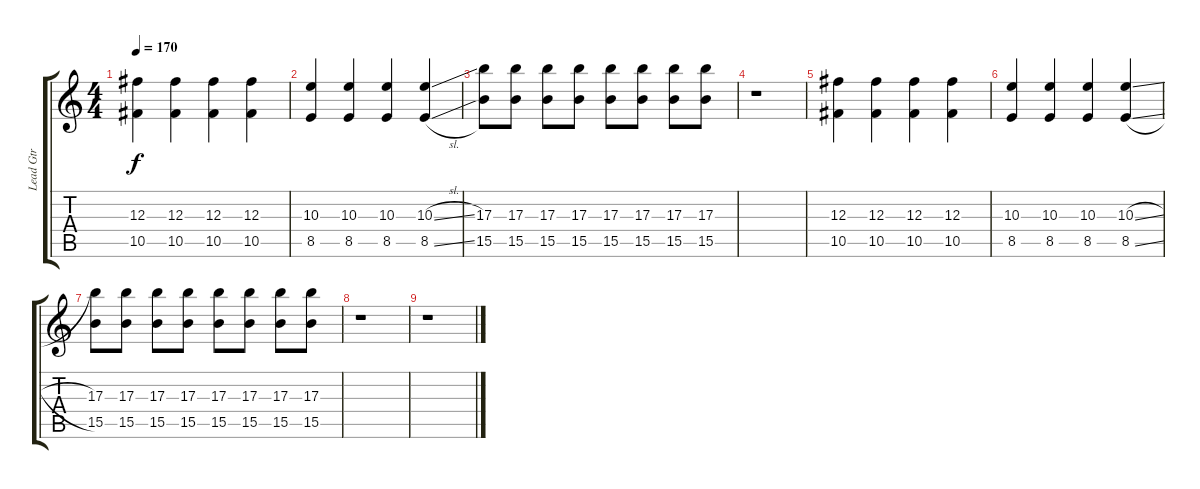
\track ("Lead Gtr" "Lead Gtr") {instrument distortionguitar}
\staff {score tabs}
\tuning (Eb4 Bb3 Gb3 Db3 Ab2 Db2) {hide}
\ts (4 4)
\tempo 170
\clef g2
\ks c
(12.3 10.5).4{dy f} (12.3 10.5).4 (12.3 10.5).4 (12.3 10.5).4 |
(10.3 8.5).4 (10.3 8.5).4 (10.3 8.5).4 (10.3{sl} 8.5{sl}).4 |
(17.3 15.5).8 (17.3 15.5).8 (17.3 15.5).8 (17.3 15.5).8 (17.3 15.5).8 (17.3 15.5).8 (17.3 15.5).8 (17.3 15.5).8 |
r.1 |
(12.3 10.5).4 (12.3 10.5).4 (12.3 10.5).4 (12.3 10.5).4 |
(10.3 8.5).4 (10.3 8.5).4 (10.3 8.5).4 (10.3{sl} 8.5{sl}).4 |
(17.3 15.5).8 (17.3 15.5).8 (17.3 15.5).8 (17.3 15.5).8 (17.3 15.5).8 (17.3 15.5).8 (17.3 15.5).8 (17.3 15.5).8 |
r.1 |
r.1
